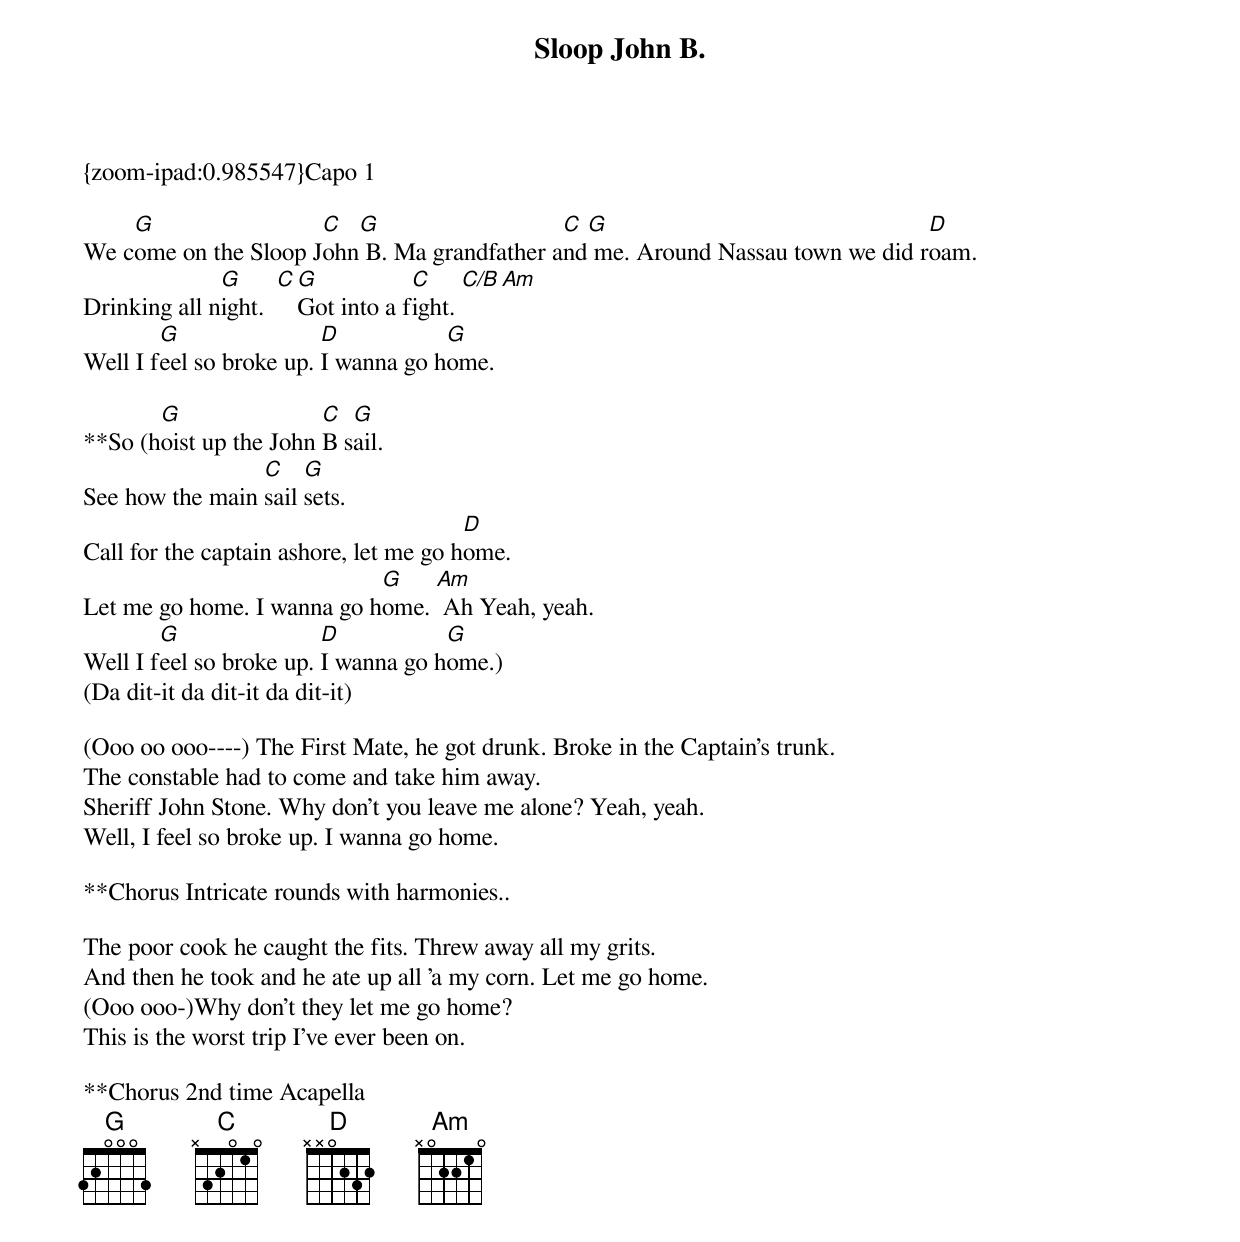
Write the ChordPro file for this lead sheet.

{title:Sloop John B.}
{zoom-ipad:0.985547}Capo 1

We c[G]ome on the Sloop J[C]ohn[G] B. Ma grandfather a[C]nd[G] me. Around Nassau town we did r[D]oam.
Drinking all n[G]ight.  [C][G]Got into a f[C]ight. [C/B][Am]
Well I f[G]eel so broke up. [D]I wanna go h[G]ome.

**So (h[G]oist up the John [C]B s[G]ail.
See how the main [C]sail [G]sets.
Call for the captain ashore, let me go h[D]ome.
Let me go home. I wanna go h[G]ome. [Am] Ah Yeah, yeah.
Well I f[G]eel so broke up. [D]I wanna go h[G]ome.)
(Da dit-it da dit-it da dit-it)

(Ooo oo ooo----) The First Mate, he got drunk. Broke in the Captain's trunk.
The constable had to come and take him away.
Sheriff John Stone. Why don't you leave me alone? Yeah, yeah.
Well, I feel so broke up. I wanna go home.

**Chorus Intricate rounds with harmonies..

The poor cook he caught the fits. Threw away all my grits.
And then he took and he ate up all 'a my corn. Let me go home.
(Ooo ooo-)Why don't they let me go home?
This is the worst trip I've ever been on.

**Chorus 2nd time Acapella
